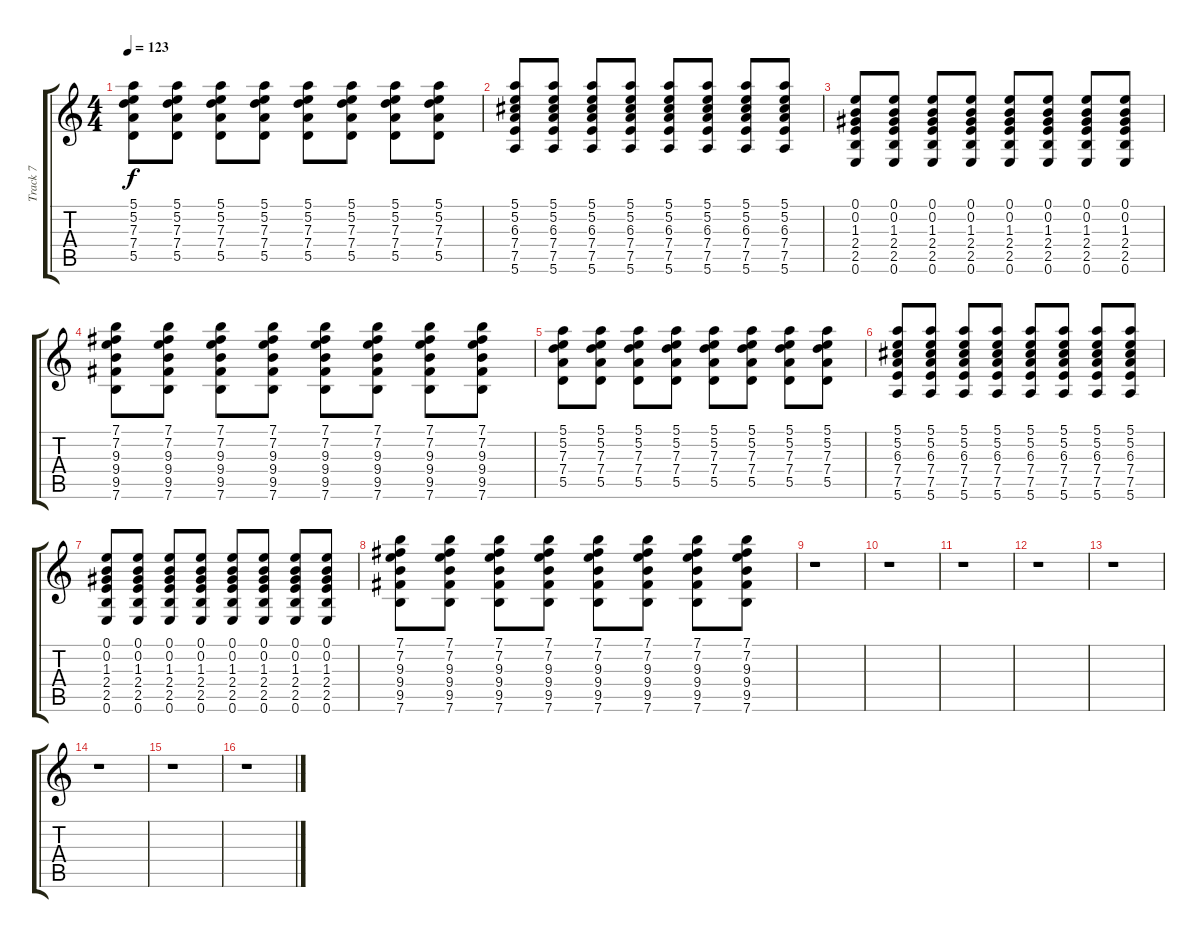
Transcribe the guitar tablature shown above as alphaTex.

\track ("Track 7" "Track 7") {instrument distortionguitar}
\staff {score tabs}
\tuning (E4 B3 G3 D3 A2 E2) {hide}
\ts (4 4)
\tempo 123
\clef g2
\ks c
(5.1 5.2 7.3 7.4 5.5).8{dy f} (5.1 5.2 7.3 7.4 5.5).8 (5.1 5.2 7.3 7.4 5.5).8 (5.1 5.2 7.3 7.4 5.5).8 (5.1 5.2 7.3 7.4 5.5).8 (5.1 5.2 7.3 7.4 5.5).8 (5.1 5.2 7.3 7.4 5.5).8 (5.1 5.2 7.3 7.4 5.5).8 |
(5.1 5.2 6.3 7.4 7.5 5.6).8 (5.1 5.2 6.3 7.4 7.5 5.6).8 (5.1 5.2 6.3 7.4 7.5 5.6).8 (5.1 5.2 6.3 7.4 7.5 5.6).8 (5.1 5.2 6.3 7.4 7.5 5.6).8 (5.1 5.2 6.3 7.4 7.5 5.6).8 (5.1 5.2 6.3 7.4 7.5 5.6).8 (5.1 5.2 6.3 7.4 7.5 5.6).8 |
(0.1 0.2 1.3 2.4 2.5 0.6).8 (0.1 0.2 1.3 2.4 2.5 0.6).8 (0.1 0.2 1.3 2.4 2.5 0.6).8 (0.1 0.2 1.3 2.4 2.5 0.6).8 (0.1 0.2 1.3 2.4 2.5 0.6).8 (0.1 0.2 1.3 2.4 2.5 0.6).8 (0.1 0.2 1.3 2.4 2.5 0.6).8 (0.1 0.2 1.3 2.4 2.5 0.6).8 |
(7.1 7.2 9.3 9.4 9.5 7.6).8 (7.1 7.2 9.3 9.4 9.5 7.6).8 (7.1 7.2 9.3 9.4 9.5 7.6).8 (7.1 7.2 9.3 9.4 9.5 7.6).8 (7.1 7.2 9.3 9.4 9.5 7.6).8 (7.1 7.2 9.3 9.4 9.5 7.6).8 (7.1 7.2 9.3 9.4 9.5 7.6).8 (7.1 7.2 9.3 9.4 9.5 7.6).8 |
(5.1 5.2 7.3 7.4 5.5).8 (5.1 5.2 7.3 7.4 5.5).8 (5.1 5.2 7.3 7.4 5.5).8 (5.1 5.2 7.3 7.4 5.5).8 (5.1 5.2 7.3 7.4 5.5).8 (5.1 5.2 7.3 7.4 5.5).8 (5.1 5.2 7.3 7.4 5.5).8 (5.1 5.2 7.3 7.4 5.5).8 |
(5.1 5.2 6.3 7.4 7.5 5.6).8 (5.1 5.2 6.3 7.4 7.5 5.6).8 (5.1 5.2 6.3 7.4 7.5 5.6).8 (5.1 5.2 6.3 7.4 7.5 5.6).8 (5.1 5.2 6.3 7.4 7.5 5.6).8 (5.1 5.2 6.3 7.4 7.5 5.6).8 (5.1 5.2 6.3 7.4 7.5 5.6).8 (5.1 5.2 6.3 7.4 7.5 5.6).8 |
(0.1 0.2 1.3 2.4 2.5 0.6).8 (0.1 0.2 1.3 2.4 2.5 0.6).8 (0.1 0.2 1.3 2.4 2.5 0.6).8 (0.1 0.2 1.3 2.4 2.5 0.6).8 (0.1 0.2 1.3 2.4 2.5 0.6).8 (0.1 0.2 1.3 2.4 2.5 0.6).8 (0.1 0.2 1.3 2.4 2.5 0.6).8 (0.1 0.2 1.3 2.4 2.5 0.6).8 |
(7.1 7.2 9.3 9.4 9.5 7.6).8 (7.1 7.2 9.3 9.4 9.5 7.6).8 (7.1 7.2 9.3 9.4 9.5 7.6).8 (7.1 7.2 9.3 9.4 9.5 7.6).8 (7.1 7.2 9.3 9.4 9.5 7.6).8 (7.1 7.2 9.3 9.4 9.5 7.6).8 (7.1 7.2 9.3 9.4 9.5 7.6).8 (7.1 7.2 9.3 9.4 9.5 7.6).8 |
r.1 |
r.1 |
r.1 |
r.1 |
r.1 |
r.1 |
r.1 |
r.1
